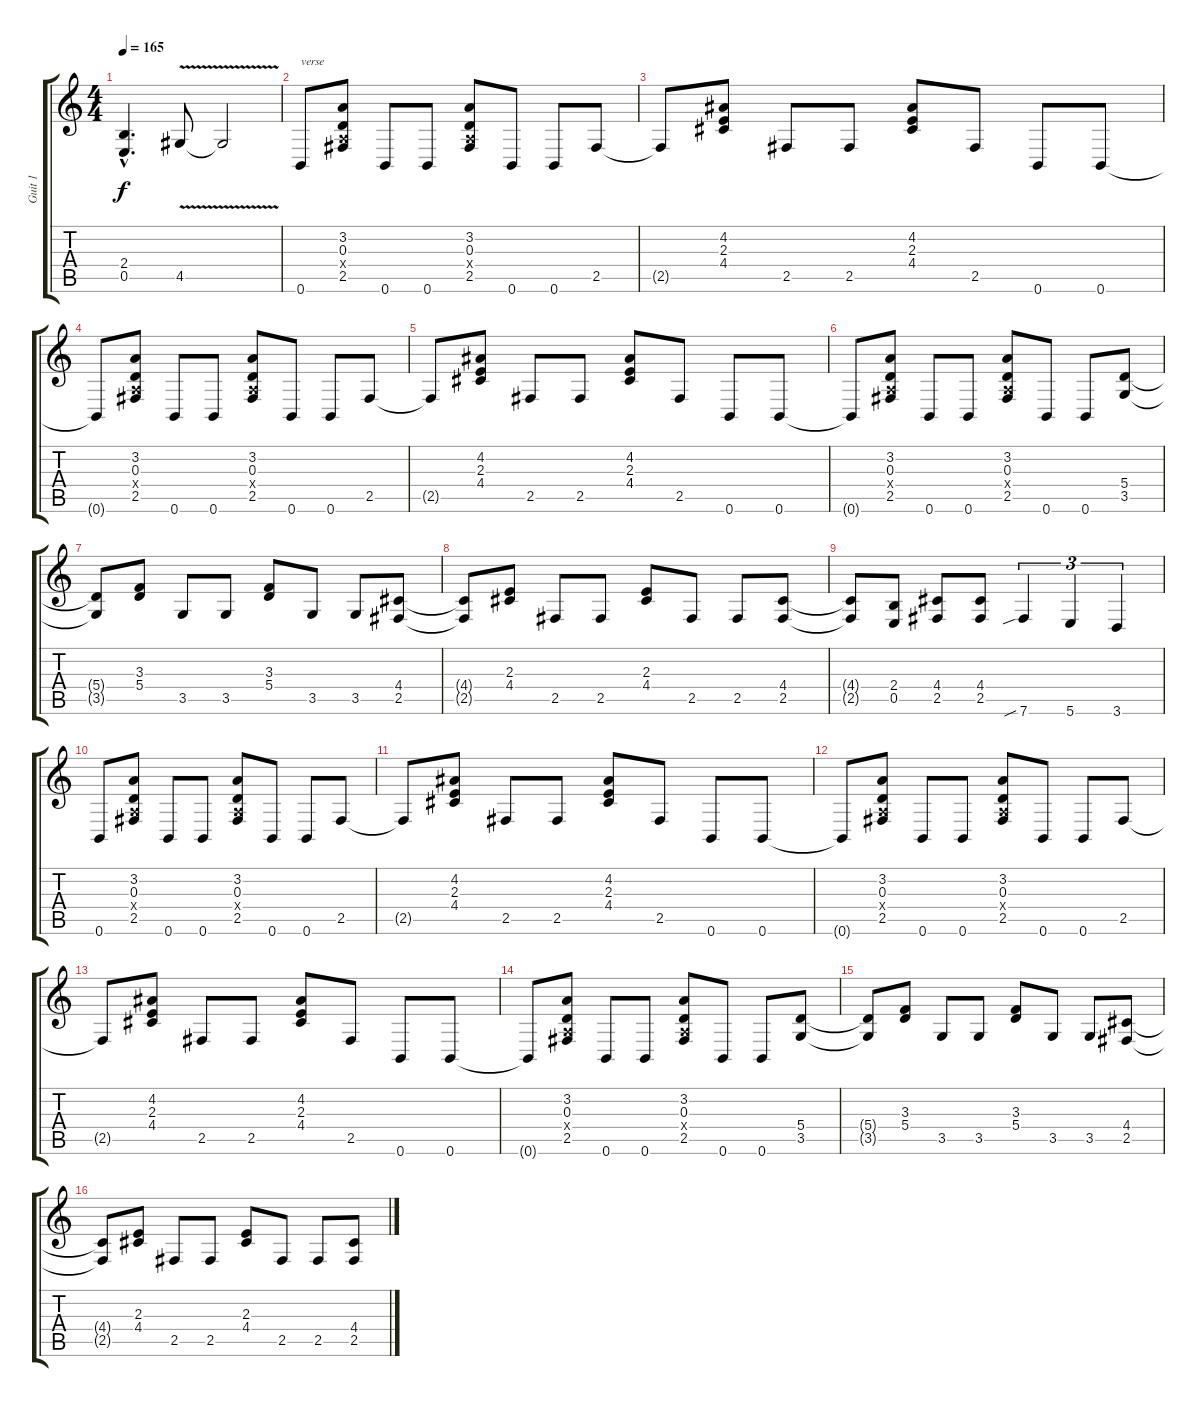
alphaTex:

\track ("Guit 1" "Guit 1") {instrument distortionguitar}
\staff {score tabs}
\tuning (B3 Gb3 D3 A2 E2 B1) {hide}
\ts (4 4)
\tempo 165
\clef g2
\ks c
(2.4{hac} 0.5{hac}).4{d dy f} 4.5{v}.8 4.5{t}.2 |
0.6.8{txt "verse"} (3.2 0.3 0.4{x} 2.5).8 0.6.8 0.6.8 (3.2 0.3 0.4{x} 2.5).8 0.6.8 0.6.8 2.5.8 |
2.5{t}.8 (4.2 2.3 4.4).8 2.5.8 2.5.8 (4.2 2.3 4.4).8 2.5.8 0.6.8 0.6.8 |
0.6{t}.8 (3.2 0.3 0.4{x} 2.5).8 0.6.8 0.6.8 (3.2 0.3 0.4{x} 2.5).8 0.6.8 0.6.8 2.5.8 |
2.5{t}.8 (4.2 2.3 4.4).8 2.5.8 2.5.8 (4.2 2.3 4.4).8 2.5.8 0.6.8 0.6.8 |
0.6{t}.8 (3.2 0.3 0.4{x} 2.5).8 0.6.8 0.6.8 (3.2 0.3 0.4{x} 2.5).8 0.6.8 0.6.8 (5.4 3.5).8 |
(5.4{t} 3.5{t}).8 (3.3 5.4).8 3.5.8 3.5.8 (3.3 5.4).8 3.5.8 3.5.8 (4.4 2.5).8 |
(4.4{t} 2.5{t}).8 (2.3 4.4).8 2.5.8 2.5.8 (2.3 4.4).8 2.5.8 2.5.8 (4.4 2.5).8 |
(4.4{t} 2.5{t}).8 (2.4 0.5).8 (4.4 2.5).8 (4.4 2.5).8 7.6{sib}.4{tu (3 2)} 5.6.4{tu (3 2)} 3.6.4{tu (3 2)} |
0.6.8 (3.2 0.3 0.4{x} 2.5).8 0.6.8 0.6.8 (3.2 0.3 0.4{x} 2.5).8 0.6.8 0.6.8 2.5.8 |
2.5{t}.8 (4.2 2.3 4.4).8 2.5.8 2.5.8 (4.2 2.3 4.4).8 2.5.8 0.6.8 0.6.8 |
0.6{t}.8 (3.2 0.3 0.4{x} 2.5).8 0.6.8 0.6.8 (3.2 0.3 0.4{x} 2.5).8 0.6.8 0.6.8 2.5.8 |
2.5{t}.8 (4.2 2.3 4.4).8 2.5.8 2.5.8 (4.2 2.3 4.4).8 2.5.8 0.6.8 0.6.8 |
0.6{t}.8 (3.2 0.3 0.4{x} 2.5).8 0.6.8 0.6.8 (3.2 0.3 0.4{x} 2.5).8 0.6.8 0.6.8 (5.4 3.5).8 |
(5.4{t} 3.5{t}).8 (3.3 5.4).8 3.5.8 3.5.8 (3.3 5.4).8 3.5.8 3.5.8 (4.4 2.5).8 |
(4.4{t} 2.5{t}).8 (2.3 4.4).8 2.5.8 2.5.8 (2.3 4.4).8 2.5.8 2.5.8 (4.4 2.5).8
